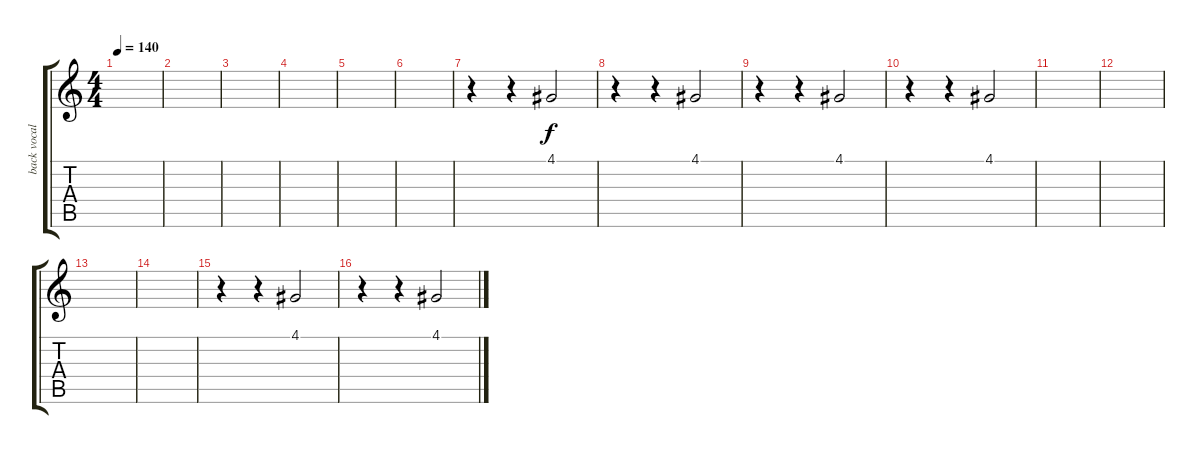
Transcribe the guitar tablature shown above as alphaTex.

\track ("back vocals" "back vocal") {instrument pad4choir}
\staff {score tabs}
\tuning (E4 B3 G3 D3 A2 E2) {hide}
\ts (4 4)
\tempo 140
\clef g2
\ks c
|
|
|
|
|
|
r.4 r.4 4.1.2 |
r.4 r.4 4.1.2 |
r.4 r.4 4.1.2 |
r.4 r.4 4.1.2 |
|
|
|
|
r.4 r.4 4.1.2 |
r.4 r.4 4.1.2
